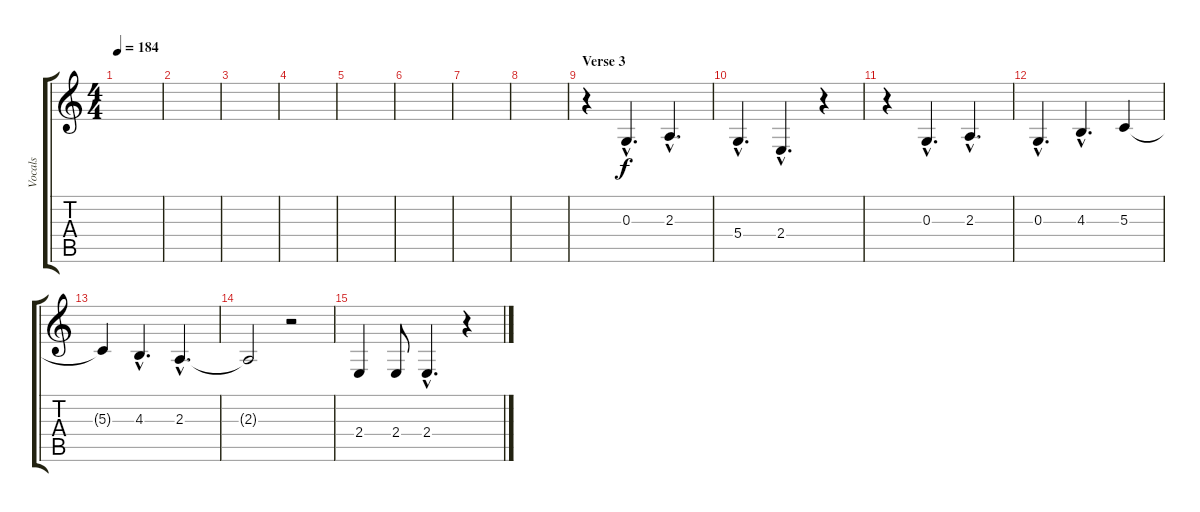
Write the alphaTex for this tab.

\track ("Vocals" "Vocals") {instrument clarinet}
\staff {score tabs}
\tuning (E4 B3 G3 D3 A2 E2) {hide}
\ts (4 4)
\tempo 184
\clef g2
\ks c
|
|
|
|
|
|
|
|
\section ("" "Verse 3")
r.4 0.3{hac}.4{d} 2.3{hac}.4{d} |
5.4{hac}.4{d} 2.4{hac}.4{d} r.4 |
r.4 0.3{hac}.4{d} 2.3{hac}.4{d} |
0.3{hac}.4{d} 4.3{hac}.4{d} 5.3.4 |
5.3{t}.4 4.3{hac}.4{d} 2.3{hac}.4{d} |
2.3{t}.2 r.2 |
2.4.4 2.4.8 2.4{hac}.4{d} r.4
